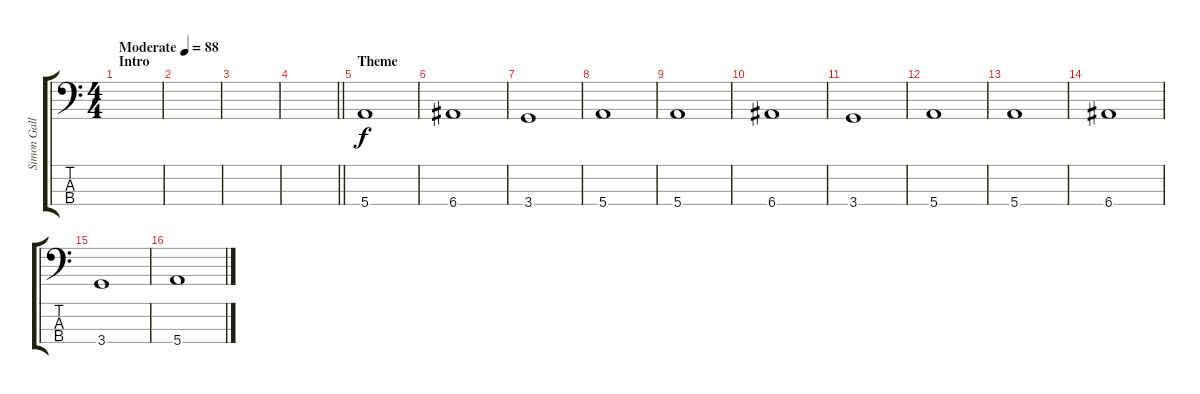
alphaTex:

\track ("Simon Gallup" "Simon Gall") {instrument electricbasspick}
\staff {score tabs}
\tuning (G2 D2 A1 E1) {hide}
\ts (4 4)
\section ("" "Intro")
\tempo (88 "Moderate")
\clef f4
\ks c
|
|
|
\barLineRight lightlight
|
\section ("" "Theme")
5.4.1 |
6.4.1 |
3.4.1 |
5.4.1 |
5.4.1 |
6.4.1 |
3.4.1 |
5.4.1 |
5.4.1 |
6.4.1 |
3.4.1 |
5.4.1
